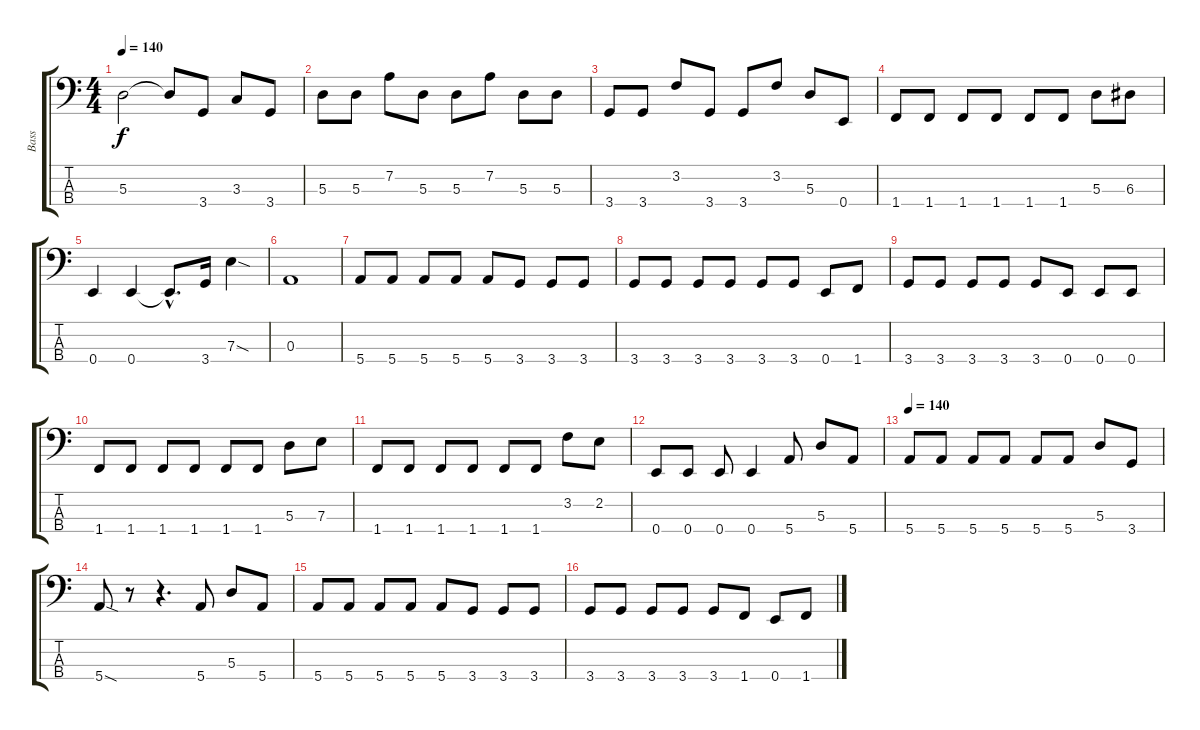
\track ("Bass" "Bass") {instrument electricbasspick}
\staff {score tabs}
\tuning (G2 D2 A1 E1) {hide}
\ts (4 4)
\tempo 140
\clef f4
\ks c
5.3.2{dy f} 5.3{t}.8 3.4.8 3.3.8 3.4.8 |
5.3.8 5.3.8 7.2.8 5.3.8 5.3.8 7.2.8 5.3.8 5.3.8 |
3.4.8 3.4.8 3.2.8 3.4.8 3.4.8 3.2.8 5.3.8 0.4.8 |
1.4.8 1.4.8 1.4.8 1.4.8 1.4.8 1.4.8 5.3.8 6.3.8 |
0.4.4 0.4.4 0.4{hac t}.8{d} 3.4.16 7.3{sod}.4 |
0.3.1 |
5.4.8 5.4.8 5.4.8 5.4.8 5.4.8 3.4.8 3.4.8 3.4.8 |
3.4.8 3.4.8 3.4.8 3.4.8 3.4.8 3.4.8 0.4.8 1.4.8 |
3.4.8 3.4.8 3.4.8 3.4.8 3.4.8 0.4.8 0.4.8 0.4.8 |
1.4.8 1.4.8 1.4.8 1.4.8 1.4.8 1.4.8 5.3.8 7.3.8 |
1.4.8 1.4.8 1.4.8 1.4.8 1.4.8 1.4.8 3.2.8 2.2.8 |
0.4.8 0.4.8 0.4.8 0.4.4 5.4.8 5.3.8 5.4.8 |
\tempo 140
5.4.8 5.4.8 5.4.8 5.4.8 5.4.8 5.4.8 5.3.8 3.4.8 |
5.4{sod}.8 r.8 r.4{d} 5.4.8 5.3.8 5.4.8 |
5.4.8 5.4.8 5.4.8 5.4.8 5.4.8 3.4.8 3.4.8 3.4.8 |
3.4.8 3.4.8 3.4.8 3.4.8 3.4.8 1.4.8 0.4.8 1.4.8
